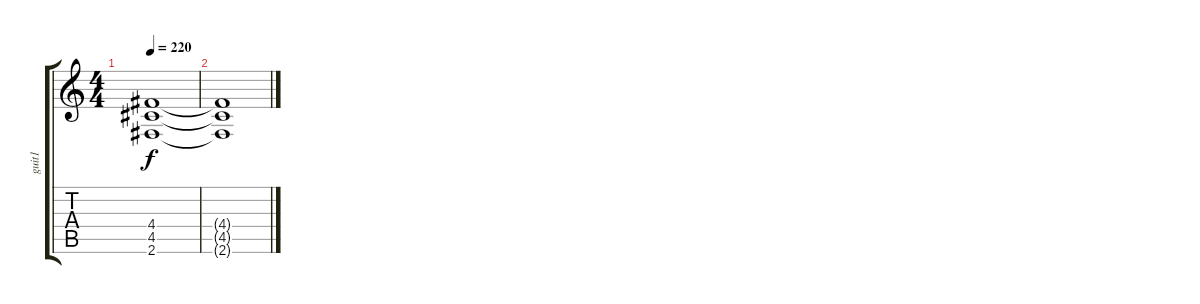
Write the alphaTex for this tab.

\track ("guit1" "guit1") {instrument acousticguitarsteel}
\staff {score tabs}
\tuning (E4 B3 G3 D3 A2 E2) {hide}
\ts (4 4)
\tempo 220
\clef g2
\ks c
(4.4 4.5 2.6).1{dy f} |
(4.4{t} 4.5{t} 2.6{t}).1
